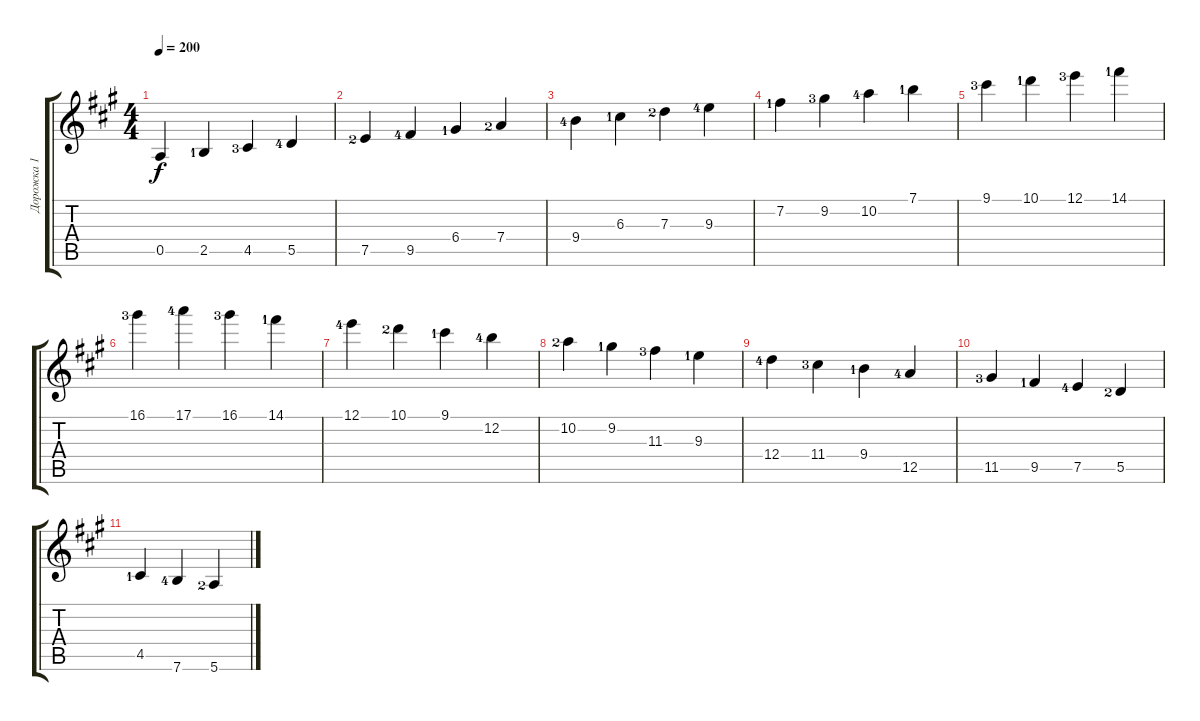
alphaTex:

\track ("Дорожка 1" "Дорожка 1") {instrument acousticguitarnylon}
\staff {score tabs}
\tuning (E4 B3 G3 D3 A2 E2) {hide}
\ts (4 4)
\tempo 200
\clef g2
\ks a
0.5.4{dy f instrument acousticguitarnylon} 2.5{lf 2}.4 4.5{lf 4}.4 5.5{lf 5}.4 |
7.5{lf 3}.4 9.5{lf 5}.4 6.4{lf 2}.4 7.4{lf 3}.4 |
9.4{lf 5}.4 6.3{lf 2}.4 7.3{lf 3}.4 9.3{lf 5}.4 |
7.2{lf 2}.4 9.2{lf 4}.4 10.2{lf 5}.4 7.1{lf 2}.4 |
9.1{lf 4}.4 10.1{lf 2}.4 12.1{lf 4}.4 14.1{lf 2}.4 |
16.1{lf 4}.4 17.1{lf 5}.4 16.1{lf 4}.4 14.1{lf 2}.4 |
12.1{lf 5}.4 10.1{lf 3}.4 9.1{lf 2}.4 12.2{lf 5}.4 |
10.2{lf 3}.4 9.2{lf 2}.4 11.3{lf 4}.4 9.3{lf 2}.4 |
12.4{lf 5}.4 11.4{lf 4}.4 9.4{lf 2}.4 12.5{lf 5}.4 |
11.5{lf 4}.4 9.5{lf 2}.4 7.5{lf 5}.4 5.5{lf 3}.4 |
4.5{lf 2}.4 7.6{lf 5}.4 5.6{lf 3}.4
